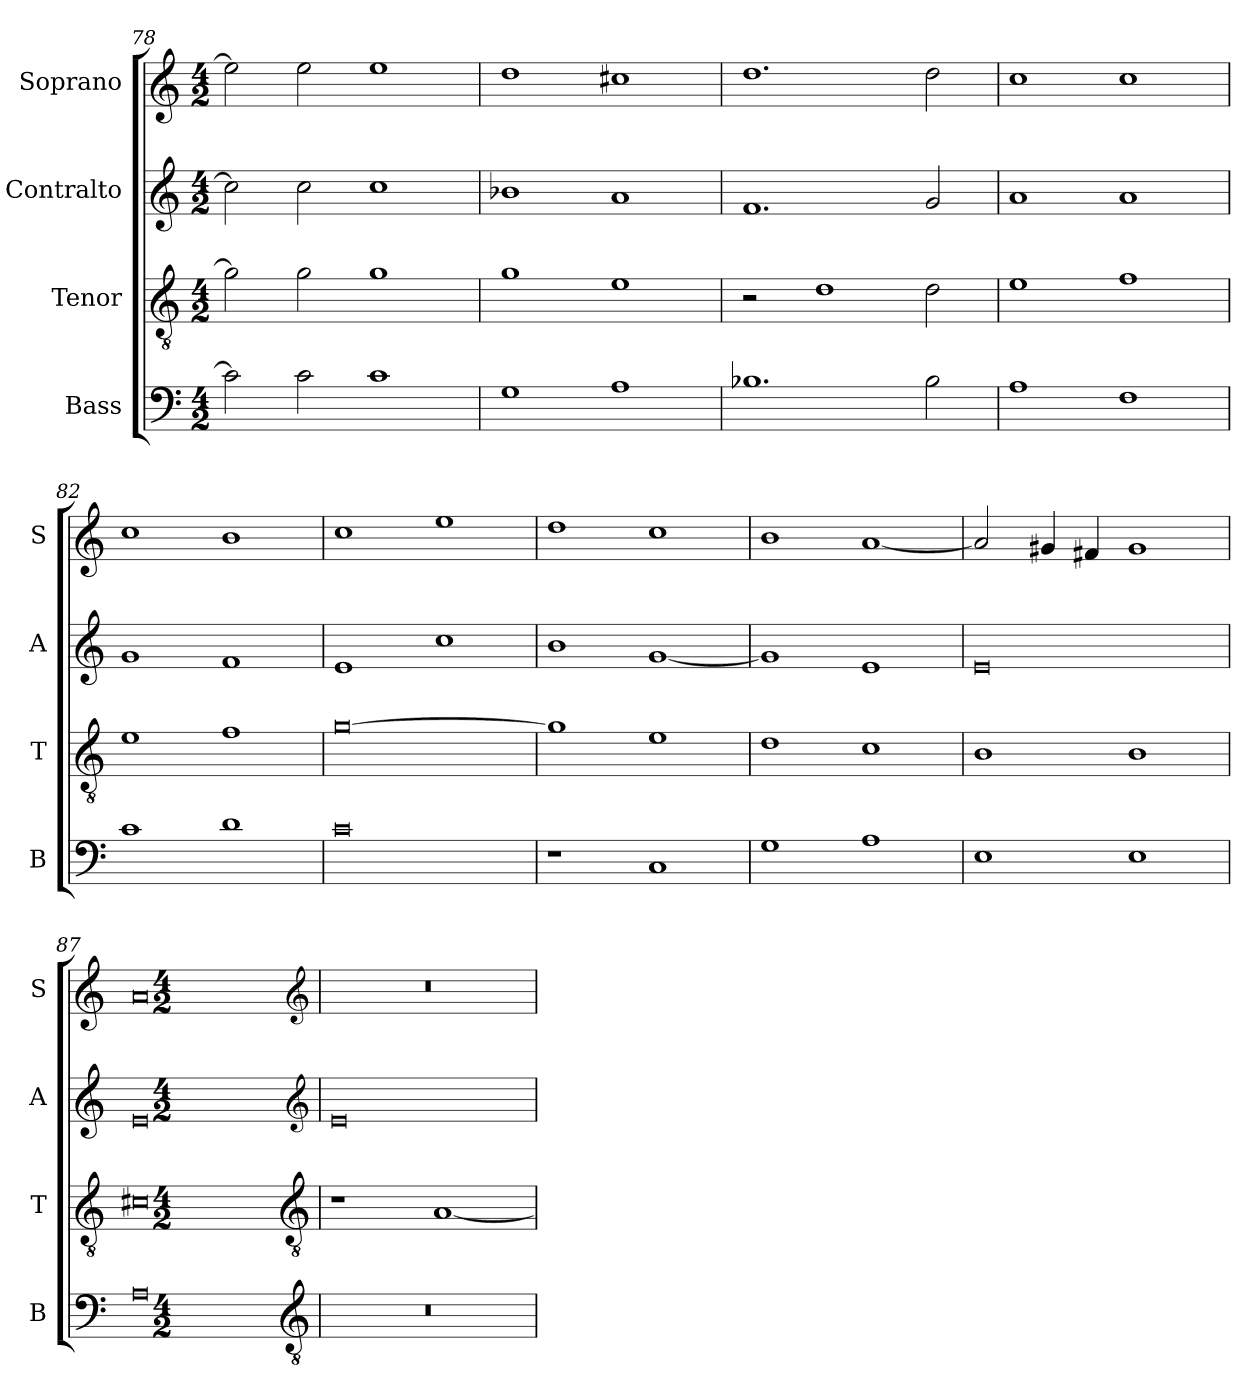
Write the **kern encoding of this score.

**kern	**kern	**kern	**kern
*part4	*part3	*part2	*part1
*staff4	*staff3	*staff2	*staff1
*I"Bass	*I"Tenor	*I"Contralto	*I"Soprano
*I'B	*I'T	*I'A	*I'S
*clefF4	*clefGv2	*clefG2	*clefG2
*k[]	*k[]	*k[]	*k[]
*D:dor	*D:dor	*D:dor	*D:dor
*M4/2	*M4/2	*M4/2	*M4/2
=78	=78	=78	=78
2c]	2g]	2cc]	2ee]
2c	2g	2cc	2ee
1c	1g	1cc	1ee
=79	=79	=79	=79
1G	1g	1b-X	1dd
1A	1e	1a	1cc#X
=80	=80	=80	=80
1.B-X	2r	1.f	1.dd
.	1d	.	.
2B-	2d	2g	2dd
=81	=81	=81	=81
1A	1e	1a	1cc
1F	1f	1a	1cc
=82	=82	=82	=82
1c	1e	1g	1cc
1d	1f	1f	1b
=83	=83	=83	=83
0c	[0g	1e	1cc
.	.	1cc	1ee
=84	=84	=84	=84
1r	1g]	1b	1dd
1C	1e	[1g	1cc
=85	=85	=85	=85
1G	1d	1g]	1b
1A	1c	1e	[1a
=86	=86	=86	=86
1E	1B	0e	2a]
.	.	.	4g#X
.	.	.	4f#X
1E	1B	.	1g#
=87	=87	=87	=87
0A	0c#X	0e	0a
*clefGv2	*clefGv2	*clefG2	*clefG2
*k[]	*k[]	*k[]	*k[]
*D:dor	*D:dor	*D:dor	*D:dor
*M4/2	*M4/2	*M4/2	*M4/2
=88	=88	=88	=88
0r	1r	0e	0r
.	[1A	.	.
=	=	=	=
*-	*-	*-	*-
